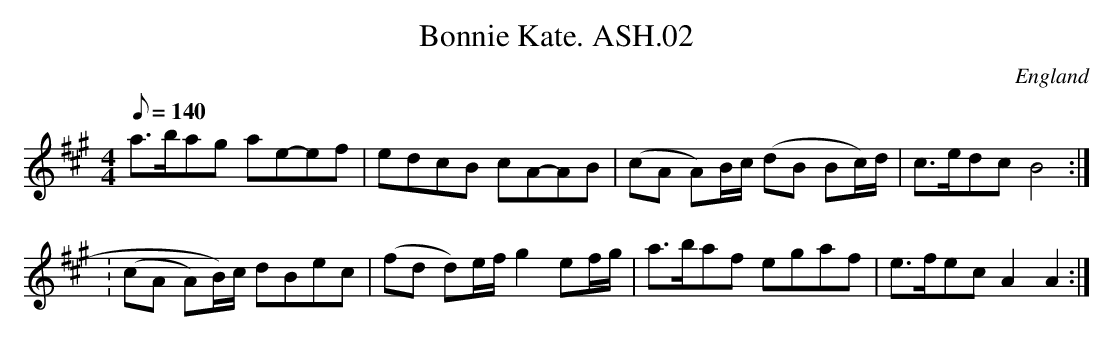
X:1
T:Bonnie Kate. ASH.02
M:4/4
L:1/8
Q:140
O:England
K:A
a>bag ae-ef | edcB cA-AB | (cA A)B/c/ (dB Bc/)d/ | c>edc B4 :|
:(cA A)B/)c/2 dBec | (fd d)e/f/ g2 ef/g/ | a>baf egaf | e>fec A2A2 :|]
